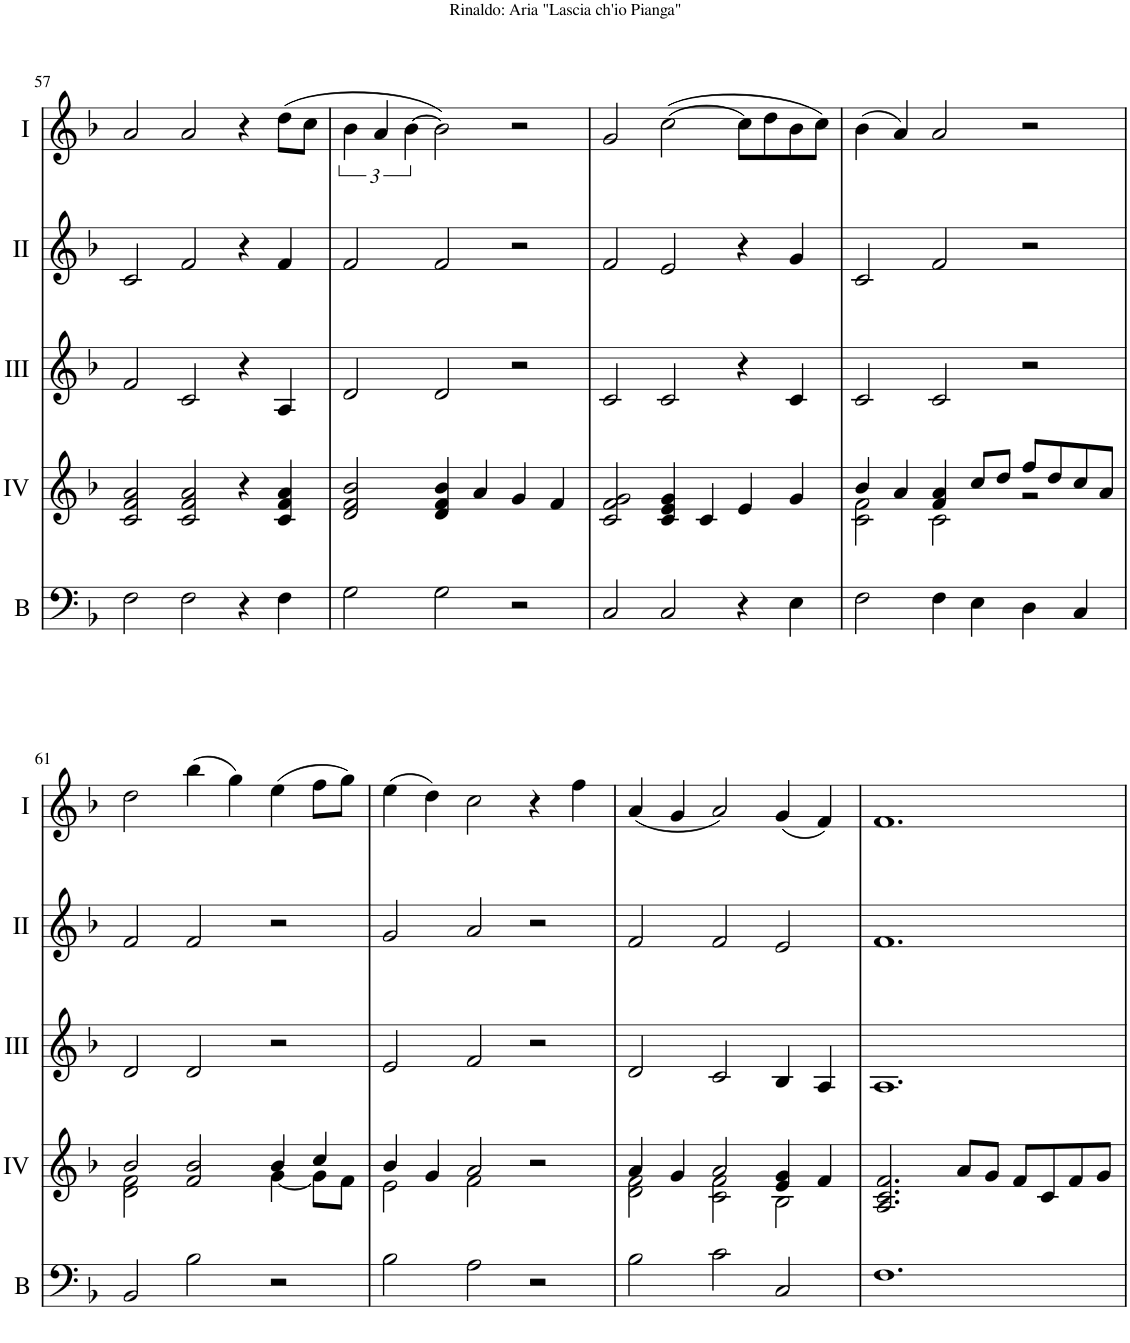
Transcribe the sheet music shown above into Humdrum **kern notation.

**kern	**kern	**kern	**kern	**kern
*part5	*part4	*part3	*part2	*part1
*staff5	*staff4	*staff3	*staff2	*staff1
*I"Bass	*I"Acc. 4	*I"Acc. 3	*I"Acc. 2	*I"Acc. 1
*I'B	*	*	*	*
!!LO:PB:g=z
*clefF4	*clefG2	*clefG2	*clefG2	*clefG2
*Trd7c12	*	*	*	*
*k[b-]	*k[b-]	*k[b-]	*k[b-]	*k[b-]
*M3/2	*M3/2	*M3/2	*M3/2	*M3/2
=57	=57	=57	=57	=57
2F\	2c/ 2f/ 2a/	2f/	2c/	2a/
2F\	2c/ 2f/ 2a/	2c/	2f/	2a/
4r	4r	4r	4r	4r
4F\	4c/ 4f/ 4a/	4A/	4f/	(8dd\L
.	.	.	.	8cc\J
=58	=58	=58	=58	=58
2G\	2d/ 2f/ 2b-/	2d/	2f/	6b-\
.	.	.	.	6a/
.	.	.	.	[6b-\
2G\	4d/ 4f/ 4b-/	2d/	2f/	2b-\])
.	4a/	.	.	.
2r	4g/	2r	2r	2r
.	4f/	.	.	.
=59	=59	=59	=59	=59
2C/	2c/ 2f/ 2g/	2c/	2f/	2g/
2C/	4c/ 4e/ 4g/	2c/	2e/	([2cc\
.	4c/	.	.	.
4r	4e/	4r	4r	8cc\L]
.	.	.	.	8dd\
4E\	4g/	4c/	4g/	8b-\
.	.	.	.	8cc\J)
=60	=60	=60	=60	=60
*	*^	*	*	*
2F\	4b-/	2c\ 2f\	2c/	2c/	(4b-\
.	4a/	.	.	.	4a/)
4F\	4f/ 4a/	2c\	2c/	2f/	2a/
4E\	8cc/L	.	.	.	.
.	8dd/J	.	.	.	.
4D\	8ff/L	2r	2r	2r	2r
.	8dd/	.	.	.	.
4C/	8cc/	.	.	.	.
.	8a/J	.	.	.	.
!!LO:LB:g=z
=61	=61	=61	=61	=61	=61
2BB-/	2b-/	2d\ 2f\	2d/	2f/	2dd\
2B-\	2f/ 2b-/	2ryy	2d/	2f/	(4bb-\
.	.	.	.	.	4gg\)
2r	4b-/	[4g\	2r	2r	(4ee\
.	4cc/	8g\L]	.	.	8ff\L
.	.	8f\J	.	.	8gg\J)
=62	=62	=62	=62	=62	=62
2B-\	4b-/	2e\	2e/	2g/	(4ee\
.	4g/	.	.	.	4dd\)
2A\	2a/	2f\	2f/	2a/	2cc\
2r	2r	2ryy	2r	2r	4r
.	.	.	.	.	4ff\
=63	=63	=63	=63	=63	=63
2B-\	4a/	2d\ 2f\	2d/	2f/	(4a/
.	4g/	.	.	.	4g/
2c\	2a/	2c\ 2f\	2c/	2f/	2a/)
2C/	4e/ 4g/	2B-\	4B-/	2e/	(4g/
.	4f/	.	4A/	.	4f/)
*	*v	*v	*	*	*
=64	=64	=64	=64	=64
1.F	2.A/ 2.c/ 2.f/	1.A	1.f	1.f
.	8a/L	.	.	.
.	8g/J	.	.	.
.	8f/L	.	.	.
.	8c/	.	.	.
.	8f/	.	.	.
.	8g/J	.	.	.
=	=	=	=	=
*-	*-	*-	*-	*-
